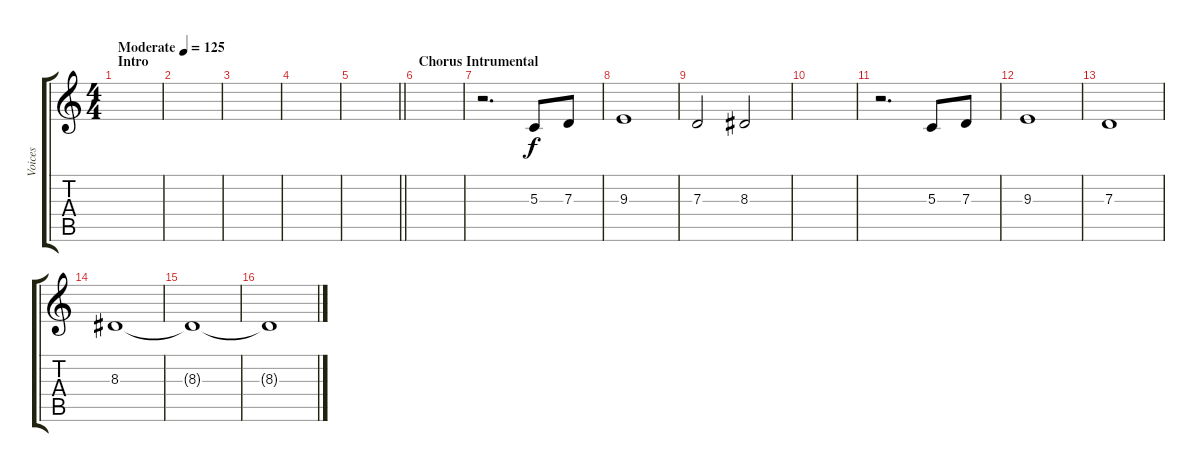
\track ("Voices" "Voices") {instrument choiraahs}
\staff {score tabs}
\tuning (E4 B3 G3 D3 A2 E2) {hide}
\ts (4 4)
\section ("" "Intro")
\tempo (125 "Moderate")
\clef g2
\ks c
|
|
|
|
\barLineRight lightlight
|
\section ("" "Chorus Intrumental")
|
r.2{d} 5.3.8 7.3.8 |
9.3.1 |
7.3.2 8.3.2 |
|
r.2{d} 5.3.8 7.3.8 |
9.3.1 |
7.3.1 |
8.3.1 |
8.3{t}.1 |
8.3{t}.1
